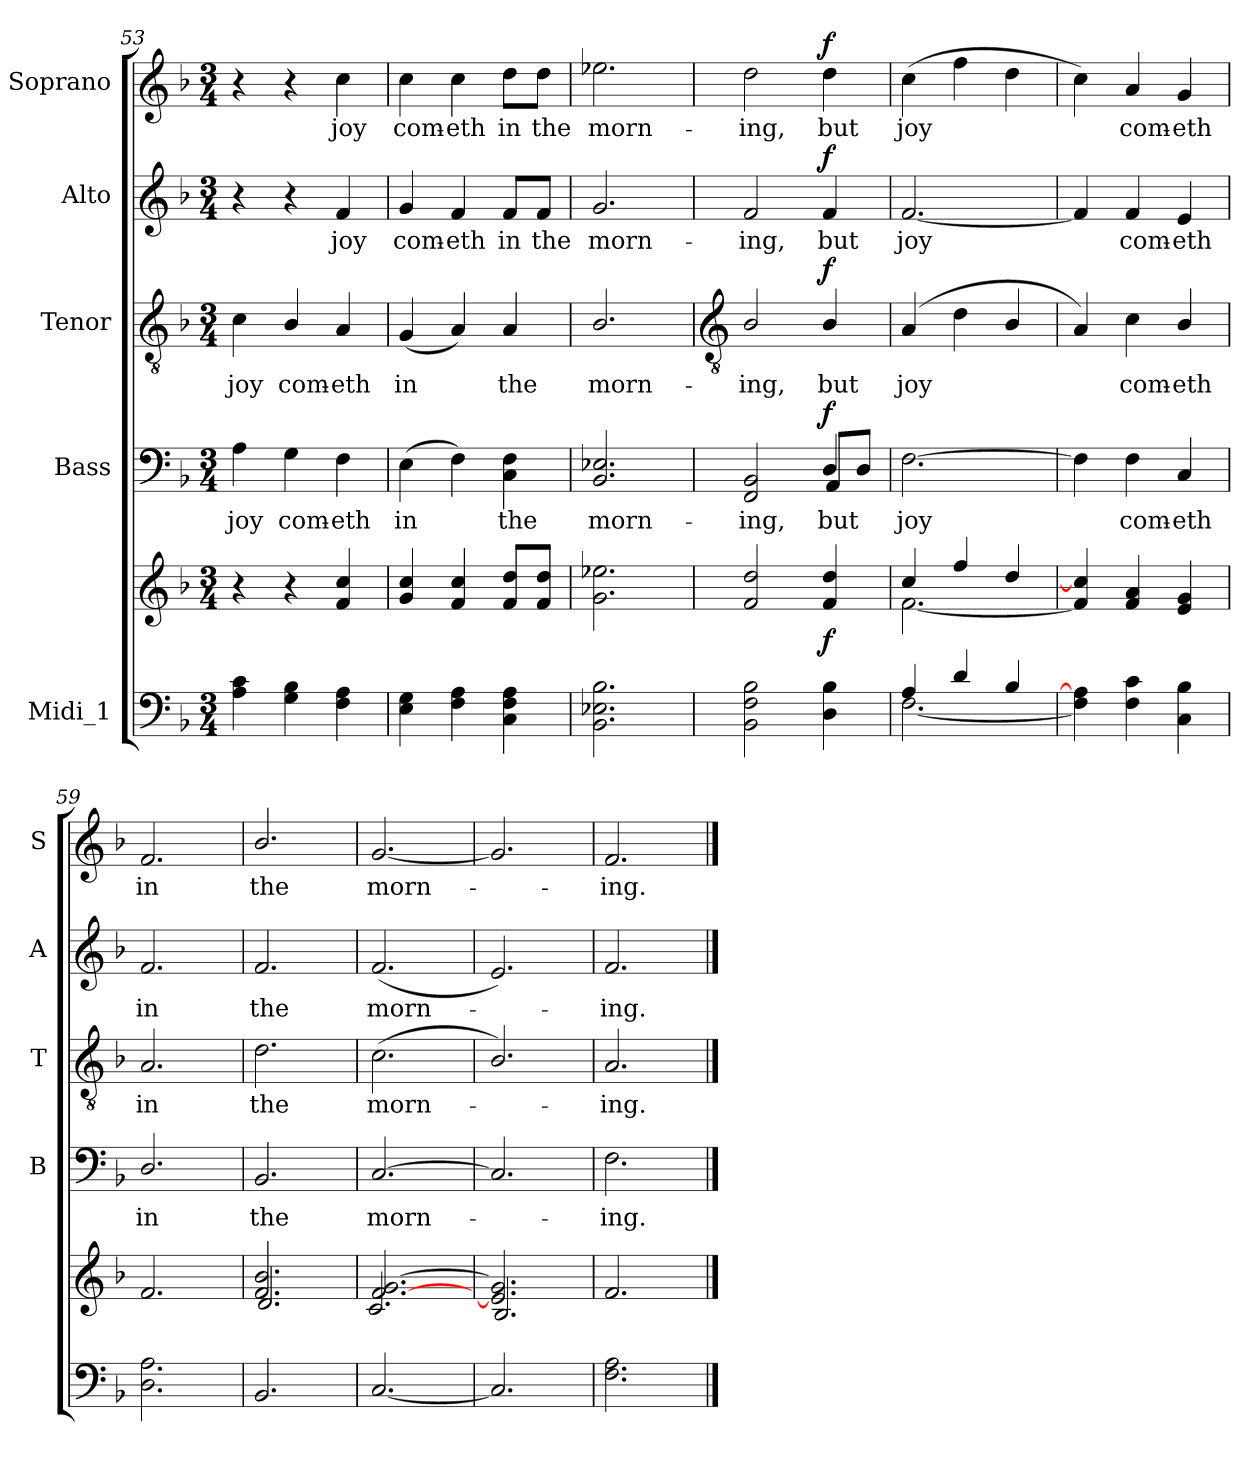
**kern	**kern	**dynam	**kern	**text	**dynam	**kern	**text	**dynam	**kern	**text	**dynam	**kern	**text	**dynam
*part5	*part5	*part5	*part4	*part4	*part4	*part3	*part3	*part3	*part2	*part2	*part2	*part1	*part1	*part1
*staff6	*staff5	*staff5/6	*staff4	*staff4	*staff4	*staff3	*staff3	*staff3	*staff2	*staff2	*staff2	*staff1	*staff1	*staff1
*I"Midi_1	*	*	*I"Bass	*	*	*I"Tenor	*	*	*I"Alto	*	*	*I"Soprano	*	*
*	*	*	*I'B	*	*	*I'T	*	*	*I'A	*	*	*I'S	*	*
*clefF4	*clefG2	*	*clefF4	*	*	*clefGv2	*	*	*clefG2	*	*	*clefG2	*	*
*k[b-]	*k[b-]	*	*k[b-]	*	*	*k[b-]	*	*	*k[b-]	*	*	*k[b-]	*	*
*F:	*F:	*	*F:	*	*	*F:	*	*	*F:	*	*	*F:	*	*
*M3/4	*M3/4	*	*M3/4	*	*	*M3/4	*	*	*M3/4	*	*	*M3/4	*	*
=53	=53	=53	=53	=53	=53	=53	=53	=53	=53	=53	=53	=53	=53	=53
!	!	!	!	!LO:LY:b	!	!	!LO:LY:b	!	!	!	!	!	!	!
4A 4c	4r	.	4A	joy	.	4c	joy	.	4r	.	.	4r	.	.
!	!	!	!	!LO:LY:b	!	!	!LO:LY:b	!	!	!	!	!	!	!
4G 4B-	4r	.	4G	com-	.	4B-/	com-	.	4r	.	.	4r	.	.
!	!	!	!	!LO:LY:b	!	!	!LO:LY:b	!	!	!LO:LY:b	!	!	!LO:LY:b	!
4F 4A	4f/ 4cc/	.	4F	-eth	.	4A	-eth	.	4f	joy	.	4cc	joy	.
=54	=54	=54	=54	=54	=54	=54	=54	=54	=54	=54	=54	=54	=54	=54
!	!	!	!	!LO:LY:b	!	!	!LO:LY:b	!	!	!LO:LY:b	!	!	!LO:LY:b	!
4E 4G	4g/ 4cc/	.	(>4E	in	.	(<4G	in	.	4g	com-	.	4cc	com-	.
!	!	!	!	!	!	!	!	!	!	!LO:LY:b	!	!	!LO:LY:b	!
4F 4A	4f/ 4cc/	.	4F)	.	.	4A)	.	.	4f	-eth	.	4cc	-eth	.
!	!	!	!	!LO:LY:b	!	!	!LO:LY:b	!	!	!LO:LY:b	!	!	!LO:LY:b	!
4C 4F 4A	8f 8ddL	.	4C 4F	the	.	4A	the	.	8f/L	in	.	8dd\L	in	.
!	!	!	!	!	!	!	!	!	!	!LO:LY:b	!	!	!LO:LY:b	!
.	8f 8ddJ	.	.	.	.	.	.	.	8f/J	the	.	8dd\J	the	.
=55	=55	=55	=55	=55	=55	=55	=55	=55	=55	=55	=55	=55	=55	=55
!	!	!	!	!LO:LY:b	!	!	!LO:LY:b	!	!	!LO:LY:b	!	!	!LO:LY:b	!
2.BB-\ 2.E-X\ 2.B-\	2.g 2.ee-X	.	2.BB- 2.E-X	morn-	.	2.B-/	morn-	.	2.g	morn-	.	2.ee-X	morn-	.
!!LO:LB:g=z
=56	=56	=56	=56	=56	=56	=56	=56	=56	=56	=56	=56	=56	=56	=56
*	*	*	*	*	*	*clefGv2	*	*	*	*	*	*	*	*
*^	*^	*	*	*	*	*	*	*	*	*	*	*	*	*
!	!	!	!	!	!	!LO:LY:b	!	!	!LO:LY:b	!	!	!LO:LY:b	!	!	!LO:LY:b	!
*	*	*	*	*	*^	*	*	*	*	*	*	*	*	*	*	*
2.ryy	2BB-\ 2F\ 2B-\	2f 2dd	2.ryy	.	2FF/ 2BB-/	2ryy	-ing,	.	2B-/	-ing,	.	2f	-ing,	.	2dd	-ing,	.
!	!	!	!	!LO:DY:b	!	!	!LO:LY:b	!LO:DY:b	!	!LO:LY:b	!LO:DY:b	!	!LO:LY:b	!LO:DY:b	!	!LO:LY:b	!LO:DY:b
.	4D\ 4B-\	4f 4dd	.	f	4D/	8AAL	but	f	4B-/	but	f	4f	but	f	4dd	but	f
.	.	.	.	.	.	8D/J	.	.	.	.	.	.	.	.	.	.	.
=57	=57	=57	=57	=57	=57	=57	=57	=57	=57	=57	=57	=57	=57	=57	=57	=57	=57
!	!	!	!	!	!	!LO:N:vis=1	!LO:LY:b	!	!	!LO:LY:b	!	!	!LO:LY:b	!	!	!LO:LY:b	!
4A/	[2.F\	4cc/	[2.f\	.	[2.F\	2.ryy	joy	.	(<4A	joy	.	[2.f	joy	.	(>4cc	joy	.
4d/	.	4ff/	.	.	.	.	.	.	4d	.	.	.	.	.	4ff	.	.
4B-/	.	4dd/	.	.	.	.	.	.	4B-/	.	.	.	.	.	4dd	.	.
=58	=58	=58	=58	=58	=58	=58	=58	=58	=58	=58	=58	=58	=58	=58	=58	=58	=58
!	!	!	!	!	!	!LO:N:vis=1	!	!	!	!	!	!	!	!	!	!	!
2.ryy	4F\] 4A\]	4ryy	4f/] 4cc/]	.	4F\]	2.ryy	.	.	4A)	.	.	4f]	.	.	4cc)	.	.
!	!	!	!	!	!	!	!LO:LY:b	!	!	!LO:LY:b	!	!	!LO:LY:b	!	!	!LO:LY:b	!
.	4F\ 4c\	4f 4a	2ryy	.	4F\	.	com-	.	4c	com-	.	4f	com-	.	4a	com-	.
!	!	!	!	!	!	!	!LO:LY:b	!	!	!LO:LY:b	!	!	!LO:LY:b	!	!	!LO:LY:b	!
.	4C\ 4B-\	4e 4g	.	.	4C/	.	-eth	.	4B-/	-eth	.	4e	-eth	.	4g	-eth	.
=59	=59	=59	=59	=59	=59	=59	=59	=59	=59	=59	=59	=59	=59	=59	=59	=59	=59
!	!	!	!	!	!	!LO:N:vis=1	!LO:LY:b	!	!	!LO:LY:b	!	!	!LO:LY:b	!	!	!LO:LY:b	!
2.ryy	2.D\ 2.A\	2.f	2.ryy	.	2.D/	2.ryy	in	.	2.A	in	.	2.f	in	.	2.f	in	.
=60	=60	=60	=60	=60	=60	=60	=60	=60	=60	=60	=60	=60	=60	=60	=60	=60	=60
*	*	*	*^	*	*	*	*	*	*	*	*	*	*	*	*	*	*
!	!	!	!	!	!	!	!LO:N:vis=1	!LO:LY:b	!	!	!LO:LY:b	!	!	!LO:LY:b	!	!	!LO:LY:b	!
*v	*v	*	*	*	*	*	*	*	*	*	*	*	*	*	*	*	*	*
2.BB-/	2.f/ 2.b-/	2.ryy	2.d	.	2.BB-/	2.ryy	the	.	2.d	the	.	2.f	the	.	2.b-/	the	.
=61	=61	=61	=61	=61	=61	=61	=61	=61	=61	=61	=61	=61	=61	=61	=61	=61	=61
!	!	!	!	!	!	!LO:N:vis=1	!LO:LY:b	!	!	!LO:LY:b	!	!	!LO:LY:b	!	!	!LO:LY:b	!
[2.C/	[2.f [2.g	2.ryy	2.c	.	[2.C/	2.ryy	morn-	.	(<2.c	morn-	.	(<2.f	morn-	.	[2.g	morn-	.
=62	=62	=62	=62	=62	=62	=62	=62	=62	=62	=62	=62	=62	=62	=62	=62	=62	=62
!	!	!	!	!	!	!LO:N:vis=1	!	!	!	!	!	!	!	!	!	!	!
2.C/]	2.e] 2.g]	2.ryy	2.B-	.	2.C/]	2.ryy	.	.	2.B-/)	.	.	2.e)	.	.	2.g]	.	.
=63	=63	=63	=63	=63	=63	=63	=63	=63	=63	=63	=63	=63	=63	=63	=63	=63	=63
*^	*	*	*	*	*	*	*	*	*	*	*	*	*	*	*	*	*
!	!	!	!	!	!	!	!LO:N:vis=1	!LO:LY:b	!	!	!LO:LY:b	!	!	!LO:LY:b	!	!	!LO:LY:b	!
*	*	*	*v	*v	*	*	*	*	*	*	*	*	*	*	*	*	*	*
2.ryy	2.F\ 2.A\	2.f	2.ryy	.	2.F\	2.ryy	ing.	.	2.A	ing.	.	2.f	ing.	.	2.f	ing.	.
*v	*v	*	*	*	*v	*v	*	*	*	*	*	*	*	*	*	*	*
*	*v	*v	*	*	*	*	*	*	*	*	*	*	*	*	*
==	==	==	==	==	==	==	==	==	==	==	==	==	==	==
*-	*-	*-	*-	*-	*-	*-	*-	*-	*-	*-	*-	*-	*-	*-
